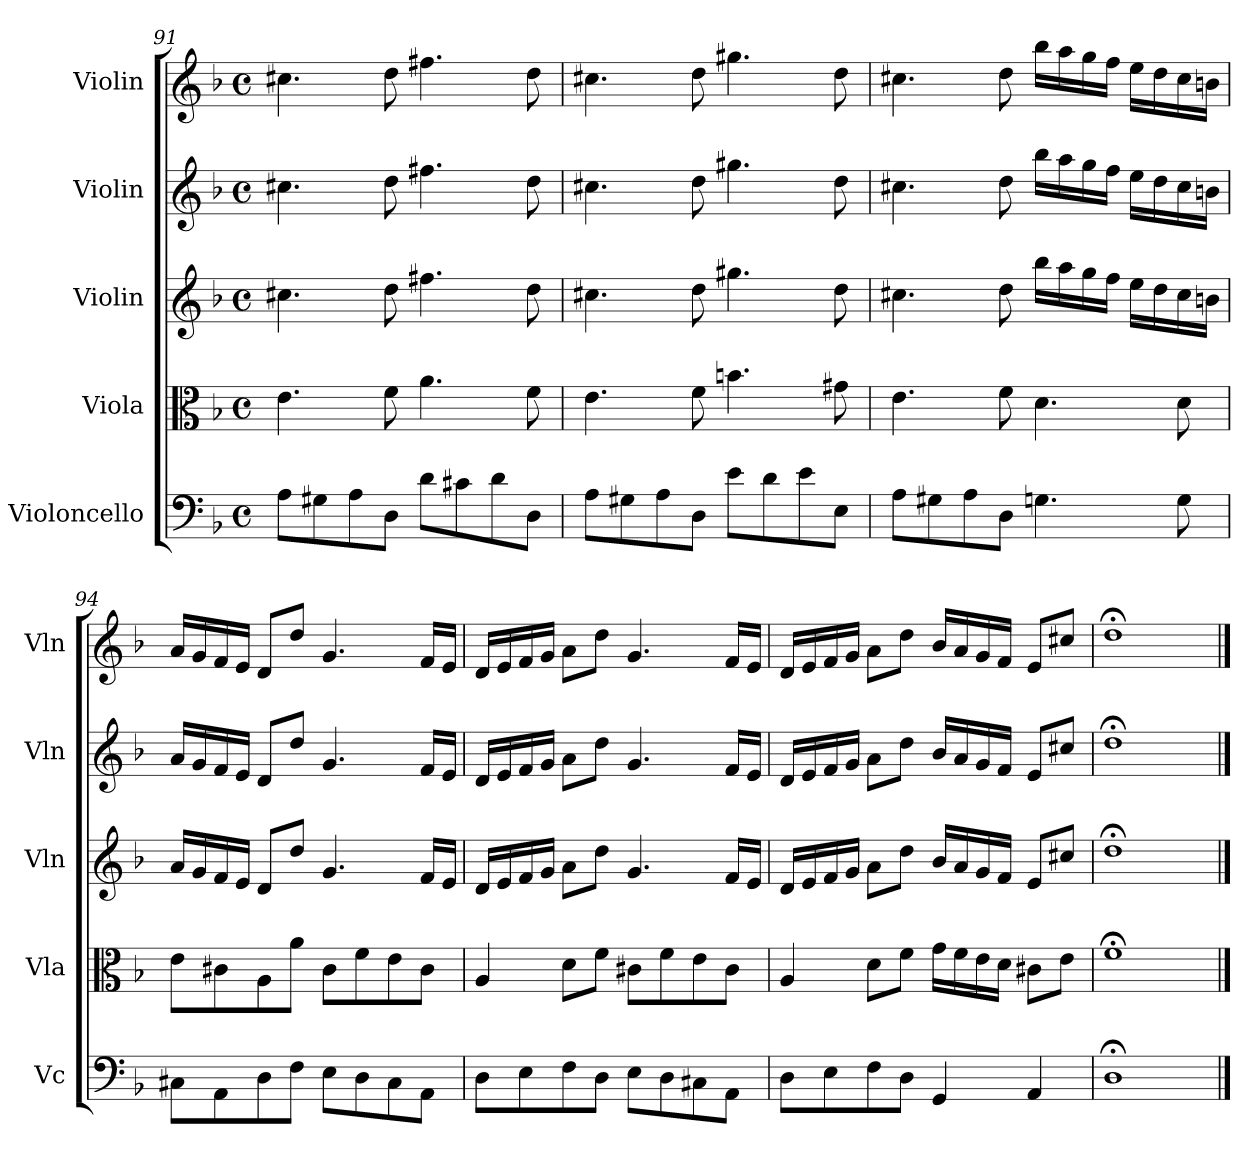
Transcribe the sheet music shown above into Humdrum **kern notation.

**kern	**kern	**kern	**kern	**kern
*part5	*part4	*part3	*part2	*part1
*staff5	*staff4	*staff3	*staff2	*staff1
*I"Violoncello	*I"Viola	*I"Violin	*I"Violin	*I"Violin
*I'Vc	*I'Vla	*I'Vln	*I'Vln	*I'Vln
*clefF4	*clefC3	*clefG2	*clefG2	*clefG2
*k[b-]	*k[b-]	*k[b-]	*k[b-]	*k[b-]
*M4/4	*M4/4	*M4/4	*M4/4	*M4/4
*met(c)	*met(c)	*met(c)	*met(c)	*met(c)
=91	=91	=91	=91	=91
8A\L	4.e\	4.cc#X\	4.cc#X\	4.cc#X\
8G#X\	.	.	.	.
8A\	.	.	.	.
8D\J	8f\	8dd\	8dd\	8dd\
8d\L	4.a\	4.ff#X\	4.ff#X\	4.ff#X\
8c#X\	.	.	.	.
8d\	.	.	.	.
8D\J	8f\	8dd\	8dd\	8dd\
=92	=92	=92	=92	=92
8A\L	4.e\	4.cc#X\	4.cc#X\	4.cc#X\
8G#X\	.	.	.	.
8A\	.	.	.	.
8D\J	8f\	8dd\	8dd\	8dd\
8e\L	4.bn\	4.gg#X\	4.gg#X\	4.gg#X\
8d\	.	.	.	.
8e\	.	.	.	.
8E\J	8g#X\	8dd\	8dd\	8dd\
=93	=93	=93	=93	=93
8A\L	4.e\	4.cc#X\	4.cc#X\	4.cc#X\
8G#X\	.	.	.	.
8A\	.	.	.	.
8D\J	8f\	8dd\	8dd\	8dd\
4.Gn\	4.d\	16bb-\LL	16bb-\LL	16bb-\LL
.	.	16aa\	16aa\	16aa\
.	.	16gg\	16gg\	16gg\
.	.	16ff\JJ	16ff\JJ	16ff\JJ
.	.	16ee\LL	16ee\LL	16ee\LL
.	.	16dd\	16dd\	16dd\
8G\	8d\	16cc#\	16cc#\	16cc#\
.	.	16bn\JJ	16bn\JJ	16bn\JJ
=94	=94	=94	=94	=94
8C#X\L	8e\L	16a/LL	16a/LL	16a/LL
.	.	16g/	16g/	16g/
8AA\	8c#X\	16f/	16f/	16f/
.	.	16e/JJ	16e/JJ	16e/JJ
8D\	8A\	8d/L	8d/L	8d/L
8F\J	8a\J	8dd/J	8dd/J	8dd/J
8E\L	8c#\L	4.g/	4.g/	4.g/
8D\	8f\	.	.	.
8C#\	8e\	.	.	.
8AA\J	8c#\J	16f/LL	16f/LL	16f/LL
.	.	16e/JJ	16e/JJ	16e/JJ
=95	=95	=95	=95	=95
8D\L	4A/	16d/LL	16d/LL	16d/LL
.	.	16e/	16e/	16e/
8E\	.	16f/	16f/	16f/
.	.	16g/JJ	16g/JJ	16g/JJ
8F\	8d\L	8a\L	8a\L	8a\L
8D\J	8f\J	8dd\J	8dd\J	8dd\J
8E\L	8c#X\L	4.g/	4.g/	4.g/
8D\	8f\	.	.	.
8C#X\	8e\	.	.	.
8AA\J	8c#\J	16f/LL	16f/LL	16f/LL
.	.	16e/JJ	16e/JJ	16e/JJ
=96	=96	=96	=96	=96
8D\L	4A/	16d/LL	16d/LL	16d/LL
.	.	16e/	16e/	16e/
8E\	.	16f/	16f/	16f/
.	.	16g/JJ	16g/JJ	16g/JJ
8F\	8d\L	8a\L	8a\L	8a\L
8D\J	8f\J	8dd\J	8dd\J	8dd\J
4GG/	16g\LL	16b-/LL	16b-/LL	16b-/LL
.	16f\	16a/	16a/	16a/
.	16e\	16g/	16g/	16g/
.	16d\JJ	16f/JJ	16f/JJ	16f/JJ
4AA/	8c#X\L	8e/L	8e/L	8e/L
.	8e\J	8cc#X/J	8cc#X/J	8cc#X/J
=97	=97	=97	=97	=97
1D;<	1f;<	1dd;<	1dd;<	1dd;<
==	==	==	==	==
*-	*-	*-	*-	*-
